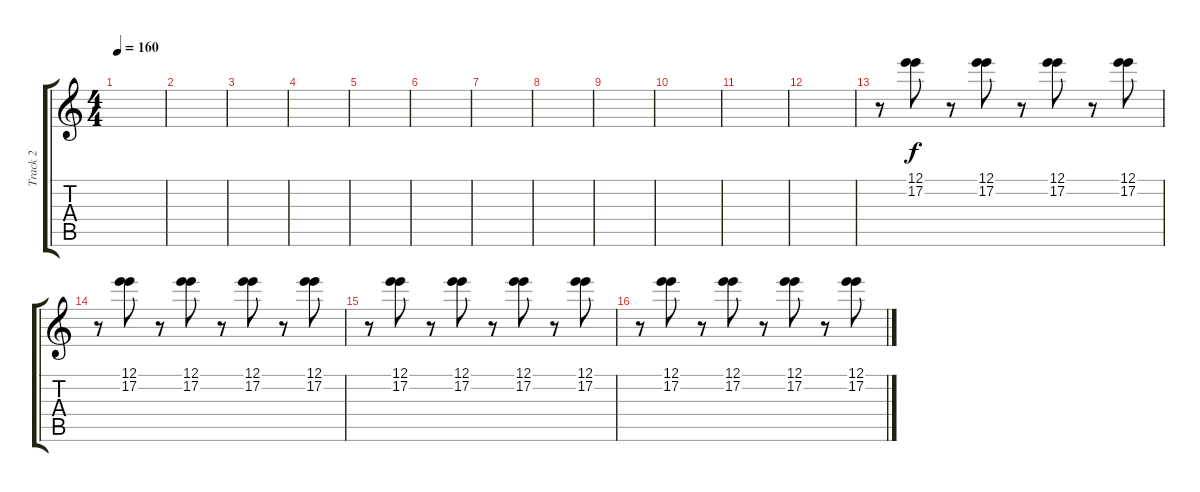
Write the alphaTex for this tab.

\track ("Track 2" "Track 2") {instrument distortionguitar}
\staff {score tabs}
\tuning (E4 B3 G3 D3 A2 E2) {hide}
\ts (4 4)
\tempo 160
\clef g2
\ks c
|
|
|
|
|
|
|
|
|
|
|
|
r.8 (12.1 17.2).8 r.8 (12.1 17.2).8 r.8 (12.1 17.2).8 r.8 (12.1 17.2).8 |
r.8 (12.1 17.2).8 r.8 (12.1 17.2).8 r.8 (12.1 17.2).8 r.8 (12.1 17.2).8 |
r.8 (12.1 17.2).8 r.8 (12.1 17.2).8 r.8 (12.1 17.2).8 r.8 (12.1 17.2).8 |
r.8 (12.1 17.2).8 r.8 (12.1 17.2).8 r.8 (12.1 17.2).8 r.8 (12.1 17.2).8
